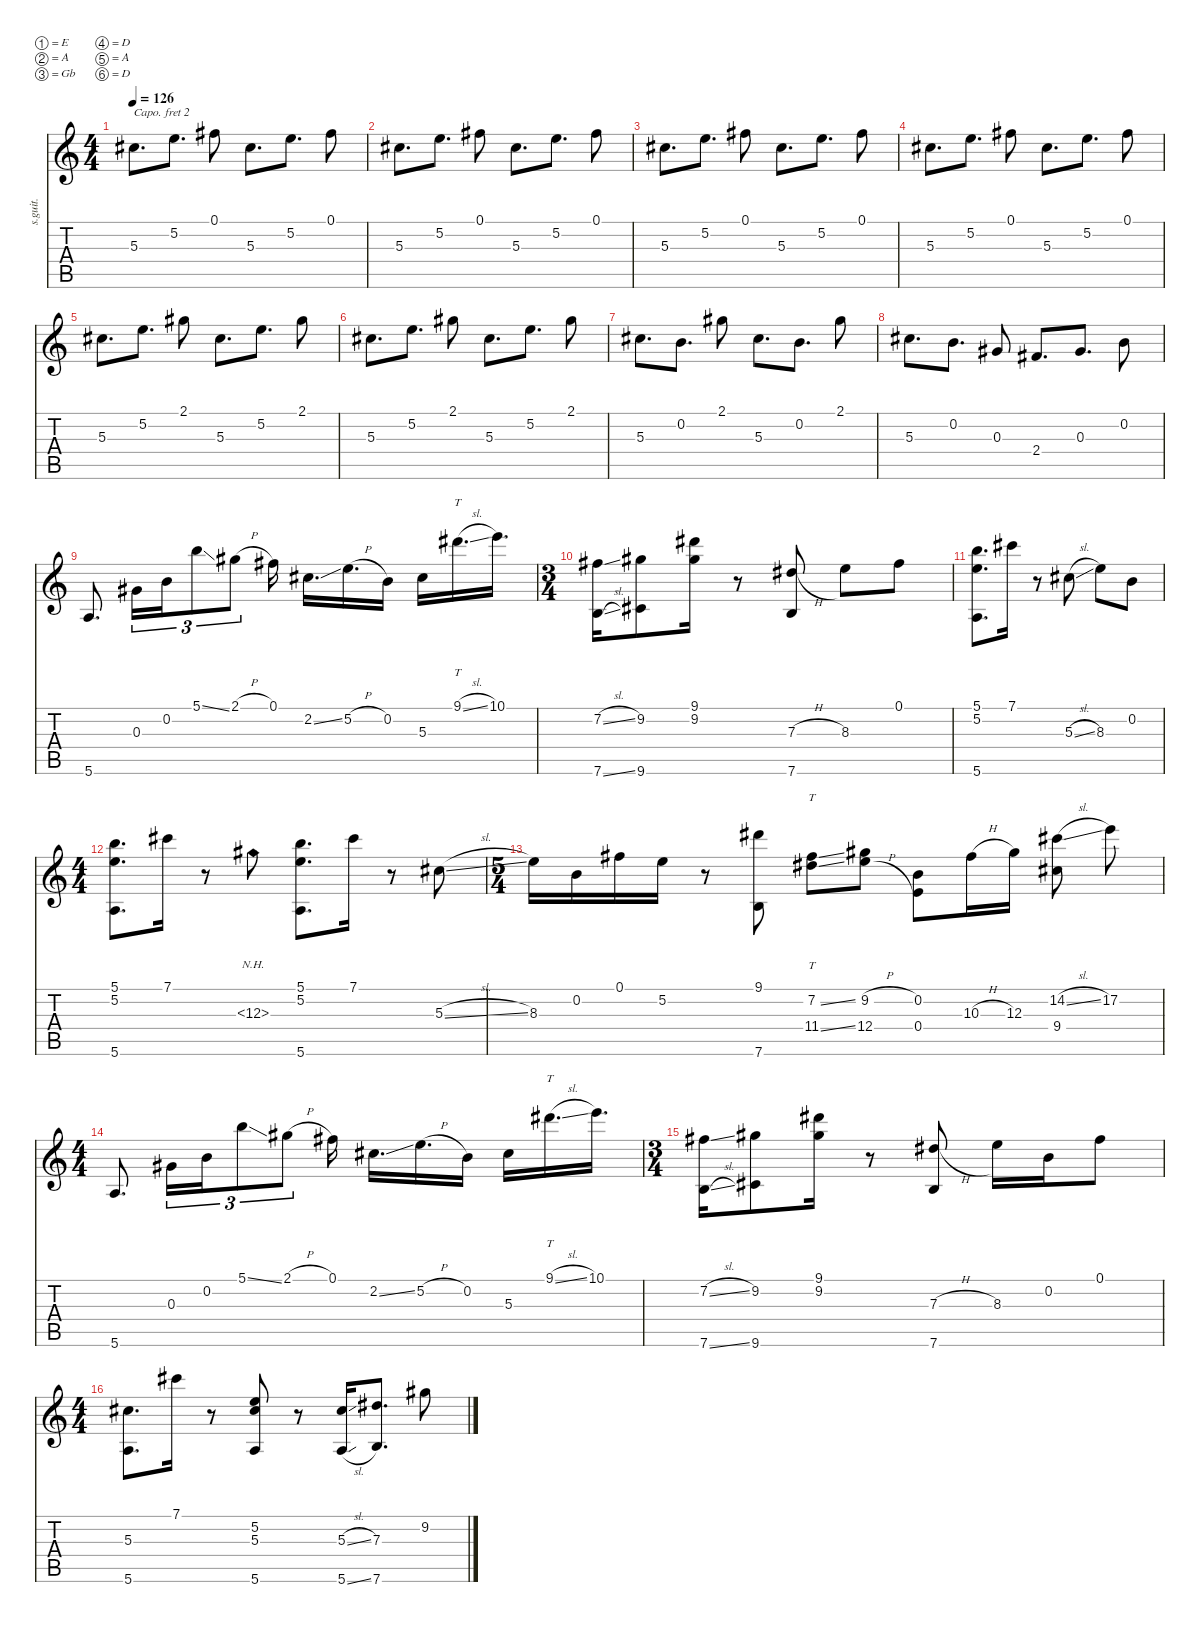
\defaultSystemsLayout 4
\hideDynamics
\bracketExtendMode nobrackets
\track ("Alternate Tab" "s.guit.") {instrument electricguitarjazz}
\staff {score tabs}
\capo 2
\tuning (E4 A3 Gb3 D3 A2 D2)
\ts (4 4)
\beaming (8 2 2 2 2)
\tempo 126
\clef g2
\ks c
5.3.8{d lyrics (0 "") lyrics (1 "") lyrics (2 "") lyrics (3 "") lyrics (4 "") dy mf instrument electricguitarjazz} 5.2.8{d lyrics (0 "") lyrics (1 "") lyrics (2 "") lyrics (3 "") lyrics (4 "")} 0.1.8{lyrics (0 "") lyrics (1 "") lyrics (2 "") lyrics (3 "") lyrics (4 "")} 5.3.8{d lyrics (0 "") lyrics (1 "") lyrics (2 "") lyrics (3 "") lyrics (4 "")} 5.2.8{d lyrics (0 "") lyrics (1 "") lyrics (2 "") lyrics (3 "") lyrics (4 "")} 0.1.8{lyrics (0 "") lyrics (1 "") lyrics (2 "") lyrics (3 "") lyrics (4 "")} |
5.3.8{d lyrics (0 "") lyrics (1 "") lyrics (2 "") lyrics (3 "") lyrics (4 "")} 5.2.8{d lyrics (0 "") lyrics (1 "") lyrics (2 "") lyrics (3 "") lyrics (4 "")} 0.1.8{lyrics (0 "") lyrics (1 "") lyrics (2 "") lyrics (3 "") lyrics (4 "")} 5.3.8{d lyrics (0 "") lyrics (1 "") lyrics (2 "") lyrics (3 "") lyrics (4 "")} 5.2.8{d lyrics (0 "") lyrics (1 "") lyrics (2 "") lyrics (3 "") lyrics (4 "")} 0.1.8{lyrics (0 "") lyrics (1 "") lyrics (2 "") lyrics (3 "") lyrics (4 "")} |
5.3.8{d lyrics (0 "") lyrics (1 "") lyrics (2 "") lyrics (3 "") lyrics (4 "")} 5.2.8{d lyrics (0 "") lyrics (1 "") lyrics (2 "") lyrics (3 "") lyrics (4 "")} 0.1.8{lyrics (0 "") lyrics (1 "") lyrics (2 "") lyrics (3 "") lyrics (4 "")} 5.3.8{d lyrics (0 "") lyrics (1 "") lyrics (2 "") lyrics (3 "") lyrics (4 "")} 5.2.8{d lyrics (0 "") lyrics (1 "") lyrics (2 "") lyrics (3 "") lyrics (4 "")} 0.1.8{lyrics (0 "") lyrics (1 "") lyrics (2 "") lyrics (3 "") lyrics (4 "")} |
5.3.8{d lyrics (0 "") lyrics (1 "") lyrics (2 "") lyrics (3 "") lyrics (4 "")} 5.2.8{d lyrics (0 "") lyrics (1 "") lyrics (2 "") lyrics (3 "") lyrics (4 "")} 0.1.8{lyrics (0 "") lyrics (1 "") lyrics (2 "") lyrics (3 "") lyrics (4 "")} 5.3.8{d lyrics (0 "") lyrics (1 "") lyrics (2 "") lyrics (3 "") lyrics (4 "")} 5.2.8{d lyrics (0 "") lyrics (1 "") lyrics (2 "") lyrics (3 "") lyrics (4 "")} 0.1.8{lyrics (0 "") lyrics (1 "") lyrics (2 "") lyrics (3 "") lyrics (4 "")} |
5.3.8{d lyrics (0 "") lyrics (1 "") lyrics (2 "") lyrics (3 "") lyrics (4 "")} 5.2.8{d lyrics (0 "") lyrics (1 "") lyrics (2 "") lyrics (3 "") lyrics (4 "")} 2.1{acc #}.8{lyrics (0 "") lyrics (1 "") lyrics (2 "") lyrics (3 "") lyrics (4 "")} 5.3.8{d lyrics (0 "") lyrics (1 "") lyrics (2 "") lyrics (3 "") lyrics (4 "")} 5.2.8{d lyrics (0 "") lyrics (1 "") lyrics (2 "") lyrics (3 "") lyrics (4 "")} 2.1{acc #}.8{lyrics (0 "") lyrics (1 "") lyrics (2 "") lyrics (3 "") lyrics (4 "")} |
5.3.8{d lyrics (0 "") lyrics (1 "") lyrics (2 "") lyrics (3 "") lyrics (4 "")} 5.2.8{d lyrics (0 "") lyrics (1 "") lyrics (2 "") lyrics (3 "") lyrics (4 "")} 2.1{acc #}.8{lyrics (0 "") lyrics (1 "") lyrics (2 "") lyrics (3 "") lyrics (4 "")} 5.3.8{d lyrics (0 "") lyrics (1 "") lyrics (2 "") lyrics (3 "") lyrics (4 "")} 5.2.8{d lyrics (0 "") lyrics (1 "") lyrics (2 "") lyrics (3 "") lyrics (4 "")} 2.1{acc #}.8{lyrics (0 "") lyrics (1 "") lyrics (2 "") lyrics (3 "") lyrics (4 "")} |
5.3.8{d lyrics (0 "") lyrics (1 "") lyrics (2 "") lyrics (3 "") lyrics (4 "")} 0.2.8{d lyrics (0 "") lyrics (1 "") lyrics (2 "") lyrics (3 "") lyrics (4 "")} 2.1{acc #}.8{lyrics (0 "") lyrics (1 "") lyrics (2 "") lyrics (3 "") lyrics (4 "")} 5.3.8{d lyrics (0 "") lyrics (1 "") lyrics (2 "") lyrics (3 "") lyrics (4 "")} 0.2.8{d lyrics (0 "") lyrics (1 "") lyrics (2 "") lyrics (3 "") lyrics (4 "")} 2.1{acc #}.8{lyrics (0 "") lyrics (1 "") lyrics (2 "") lyrics (3 "") lyrics (4 "")} |
5.3.8{d lyrics (0 "") lyrics (1 "") lyrics (2 "") lyrics (3 "") lyrics (4 "")} 0.2.8{d lyrics (0 "") lyrics (1 "") lyrics (2 "") lyrics (3 "") lyrics (4 "")} 0.3{acc #}.8{lyrics (0 "") lyrics (1 "") lyrics (2 "") lyrics (3 "") lyrics (4 "")} 2.4.8{d lyrics (0 "") lyrics (1 "") lyrics (2 "") lyrics (3 "") lyrics (4 "")} 0.3{acc #}.8{d lyrics (0 "") lyrics (1 "") lyrics (2 "") lyrics (3 "") lyrics (4 "")} 0.2.8{lyrics (0 "") lyrics (1 "") lyrics (2 "") lyrics (3 "") lyrics (4 "")} |
5.6.8{d lyrics (0 "") lyrics (1 "") lyrics (2 "") lyrics (3 "") lyrics (4 "")} 0.3{acc #}.16{tu (3 2) lyrics (0 "") lyrics (1 "") lyrics (2 "") lyrics (3 "") lyrics (4 "")} 0.2.16{tu (3 2) lyrics (0 "") lyrics (1 "") lyrics (2 "") lyrics (3 "") lyrics (4 "")} 5.1{ss}.8{tu (3 2) lyrics (0 "") lyrics (1 "") lyrics (2 "") lyrics (3 "") lyrics (4 "")} 2.1{h acc #}.8{tu (3 2) lyrics (0 "") lyrics (1 "") lyrics (2 "") lyrics (3 "") lyrics (4 "")} 0.1.16{lyrics (0 "") lyrics (1 "") lyrics (2 "") lyrics (3 "") lyrics (4 "")} 2.2{ss}.16{d lyrics (0 "") lyrics (1 "") lyrics (2 "") lyrics (3 "") lyrics (4 "")} 5.2{h}.16{d lyrics (0 "") lyrics (1 "") lyrics (2 "") lyrics (3 "") lyrics (4 "")} 0.2.16{lyrics (0 "") lyrics (1 "") lyrics (2 "") lyrics (3 "") lyrics (4 "")} 5.3.16{lyrics (0 "") lyrics (1 "") lyrics (2 "") lyrics (3 "") lyrics (4 "")} 9.1{sl acc #}.16{tt d lyrics (0 "") lyrics (1 "") lyrics (2 "") lyrics (3 "") lyrics (4 "")} 10.1.16{d lyrics (0 "") lyrics (1 "") lyrics (2 "") lyrics (3 "") lyrics (4 "")} |
\ts (3 4)
\beaming (8 2 2 2 2)
(7.2{sl} 7.6{sl}).16{lyrics (0 "") lyrics (1 "") lyrics (2 "") lyrics (3 "") lyrics (4 "")} (9.2{acc #} 9.6).8{lyrics (0 "") lyrics (1 "") lyrics (2 "") lyrics (3 "") lyrics (4 "")} (9.1{acc #} 9.2{acc #}).16{lyrics (0 "") lyrics (1 "") lyrics (2 "") lyrics (3 "") lyrics (4 "")} r.8 (7.3{h acc #} 7.6).8{lyrics (0 "") lyrics (1 "") lyrics (2 "") lyrics (3 "") lyrics (4 "")} 8.3.8{lyrics (0 "") lyrics (1 "") lyrics (2 "") lyrics (3 "") lyrics (4 "")} 0.1.8{lyrics (0 "") lyrics (1 "") lyrics (2 "") lyrics (3 "") lyrics (4 "")} |
(5.1 5.2 5.6).8{d lyrics (0 "") lyrics (1 "") lyrics (2 "") lyrics (3 "") lyrics (4 "")} 7.1.16{lyrics (0 "") lyrics (1 "") lyrics (2 "") lyrics (3 "") lyrics (4 "")} r.8 5.3{sl}.8{lyrics (0 "") lyrics (1 "") lyrics (2 "") lyrics (3 "") lyrics (4 "")} 8.3.8{lyrics (0 "") lyrics (1 "") lyrics (2 "") lyrics (3 "") lyrics (4 "")} 0.2.8{lyrics (0 "") lyrics (1 "") lyrics (2 "") lyrics (3 "") lyrics (4 "")} |
\ts (4 4)
\beaming (8 2 2 2 2)
(5.1 5.2 5.6).8{d lyrics (0 "") lyrics (1 "") lyrics (2 "") lyrics (3 "") lyrics (4 "")} 7.1.16{lyrics (0 "") lyrics (1 "") lyrics (2 "") lyrics (3 "") lyrics (4 "")} r.8 12.3{nh acc #}.8{lyrics (0 "") lyrics (1 "") lyrics (2 "") lyrics (3 "") lyrics (4 "")} (5.1 5.2 5.6).8{d lyrics (0 "") lyrics (1 "") lyrics (2 "") lyrics (3 "") lyrics (4 "")} 7.1.16{lyrics (0 "") lyrics (1 "") lyrics (2 "") lyrics (3 "") lyrics (4 "")} r.8 5.3{sl}.8{lyrics (0 "") lyrics (1 "") lyrics (2 "") lyrics (3 "") lyrics (4 "")} |
\ts (5 4)
\beaming (8 2 2 2 2)
8.3.16{lyrics (0 "") lyrics (1 "") lyrics (2 "") lyrics (3 "") lyrics (4 "")} 0.2.16{lyrics (0 "") lyrics (1 "") lyrics (2 "") lyrics (3 "") lyrics (4 "")} 0.1.16{lyrics (0 "") lyrics (1 "") lyrics (2 "") lyrics (3 "") lyrics (4 "")} 5.2.16{lyrics (0 "") lyrics (1 "") lyrics (2 "") lyrics (3 "") lyrics (4 "")} r.8 (9.1{acc #} 7.6).8{lyrics (0 "") lyrics (1 "") lyrics (2 "") lyrics (3 "") lyrics (4 "")} (7.2{ss} 11.4{ss acc #}).8{tt lyrics (0 "") lyrics (1 "") lyrics (2 "") lyrics (3 "") lyrics (4 "")} (9.2{h acc #} 12.4{h}).8{lyrics (0 "") lyrics (1 "") lyrics (2 "") lyrics (3 "") lyrics (4 "")} (0.2 0.4).8{lyrics (0 "") lyrics (1 "") lyrics (2 "") lyrics (3 "") lyrics (4 "")} 10.3{h}.16{lyrics (0 "") lyrics (1 "") lyrics (2 "") lyrics (3 "") lyrics (4 "")} 12.3{acc #}.16{lyrics (0 "") lyrics (1 "") lyrics (2 "") lyrics (3 "") lyrics (4 "")} (14.2{sl} 9.4).8{lyrics (0 "") lyrics (1 "") lyrics (2 "") lyrics (3 "") lyrics (4 "")} 17.2.8{lyrics (0 "") lyrics (1 "") lyrics (2 "") lyrics (3 "") lyrics (4 "")} |
\ts (4 4)
\beaming (8 2 2 2 2)
5.6.8{d lyrics (0 "") lyrics (1 "") lyrics (2 "") lyrics (3 "") lyrics (4 "")} 0.3{acc #}.16{tu (3 2) lyrics (0 "") lyrics (1 "") lyrics (2 "") lyrics (3 "") lyrics (4 "")} 0.2.16{tu (3 2) lyrics (0 "") lyrics (1 "") lyrics (2 "") lyrics (3 "") lyrics (4 "")} 5.1{ss}.8{tu (3 2) lyrics (0 "") lyrics (1 "") lyrics (2 "") lyrics (3 "") lyrics (4 "")} 2.1{h acc #}.8{tu (3 2) lyrics (0 "") lyrics (1 "") lyrics (2 "") lyrics (3 "") lyrics (4 "")} 0.1.16{lyrics (0 "") lyrics (1 "") lyrics (2 "") lyrics (3 "") lyrics (4 "")} 2.2{ss}.16{d lyrics (0 "") lyrics (1 "") lyrics (2 "") lyrics (3 "") lyrics (4 "")} 5.2{h}.16{d lyrics (0 "") lyrics (1 "") lyrics (2 "") lyrics (3 "") lyrics (4 "")} 0.2.16{lyrics (0 "") lyrics (1 "") lyrics (2 "") lyrics (3 "") lyrics (4 "")} 5.3.16{lyrics (0 "") lyrics (1 "") lyrics (2 "") lyrics (3 "") lyrics (4 "")} 9.1{sl acc #}.16{tt d lyrics (0 "") lyrics (1 "") lyrics (2 "") lyrics (3 "") lyrics (4 "")} 10.1.16{d lyrics (0 "") lyrics (1 "") lyrics (2 "") lyrics (3 "") lyrics (4 "")} |
\ts (3 4)
\beaming (8 2 2 2 2)
(7.2{sl} 7.6{sl}).16{lyrics (0 "") lyrics (1 "") lyrics (2 "") lyrics (3 "") lyrics (4 "")} (9.2{acc #} 9.6).8{lyrics (0 "") lyrics (1 "") lyrics (2 "") lyrics (3 "") lyrics (4 "")} (9.1{acc #} 9.2{acc #}).16{lyrics (0 "") lyrics (1 "") lyrics (2 "") lyrics (3 "") lyrics (4 "")} r.8 (7.3{h acc #} 7.6).8{lyrics (0 "") lyrics (1 "") lyrics (2 "") lyrics (3 "") lyrics (4 "")} 8.3.16{lyrics (0 "") lyrics (1 "") lyrics (2 "") lyrics (3 "") lyrics (4 "")} 0.2.16{lyrics (0 "") lyrics (1 "") lyrics (2 "") lyrics (3 "") lyrics (4 "")} 0.1.8{lyrics (0 "") lyrics (1 "") lyrics (2 "") lyrics (3 "") lyrics (4 "")} |
\ts (4 4)
\beaming (8 2 2 2 2)
(5.3 5.6).8{d lyrics (0 "") lyrics (1 "") lyrics (2 "") lyrics (3 "") lyrics (4 "")} 7.1.16{lyrics (0 "") lyrics (1 "") lyrics (2 "") lyrics (3 "") lyrics (4 "")} r.8 (5.2 5.3 5.6).8{lyrics (0 "") lyrics (1 "") lyrics (2 "") lyrics (3 "") lyrics (4 "")} r.8 (5.3{sl} 5.6{sl}).16{lyrics (0 "") lyrics (1 "") lyrics (2 "") lyrics (3 "") lyrics (4 "")} (7.3{acc #} 7.6).8{d lyrics (0 "") lyrics (1 "") lyrics (2 "") lyrics (3 "") lyrics (4 "")} 9.2{acc #}.8{lyrics (0 "") lyrics (1 "") lyrics (2 "") lyrics (3 "") lyrics (4 "")}
